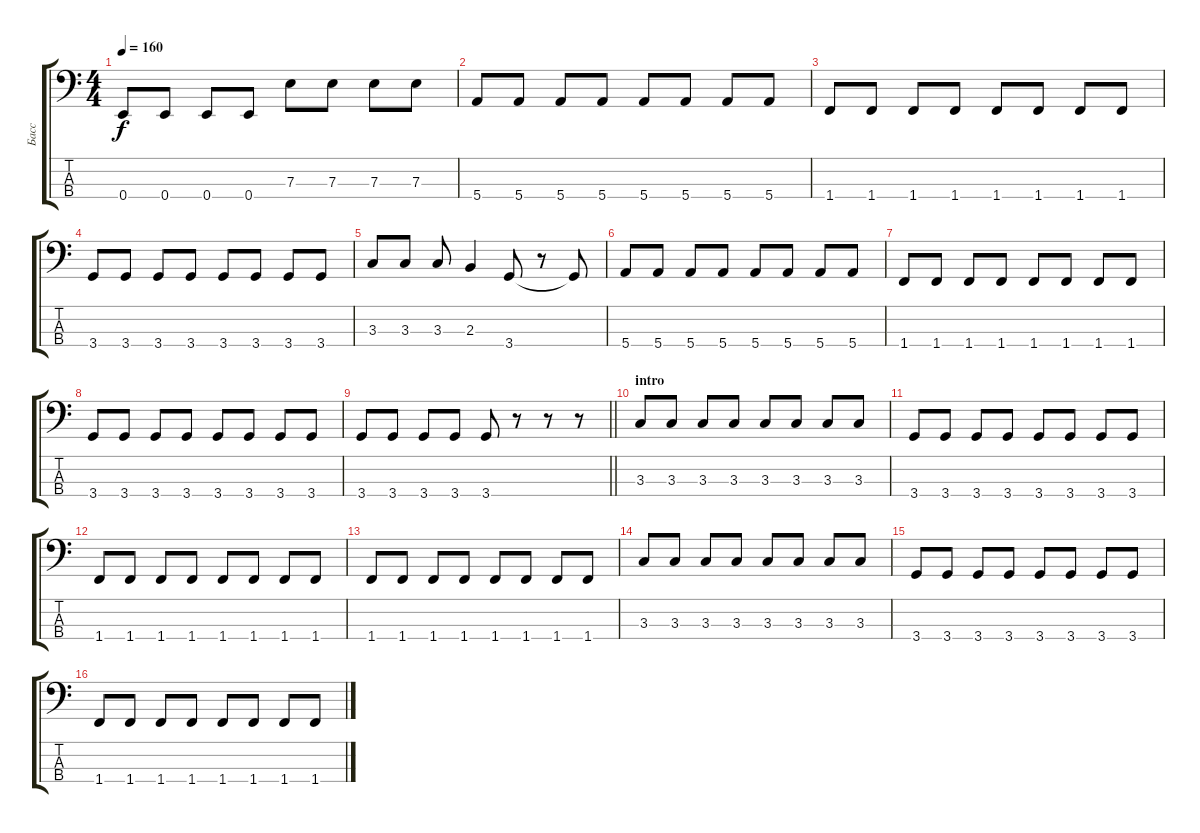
\track ("Басс" "Басс") {instrument electricbassfinger}
\staff {score tabs}
\tuning (G2 D2 A1 E1) {hide}
\ts (4 4)
\tempo 160
\clef f4
\ks c
0.4.8{dy f} 0.4.8 0.4.8 0.4.8 7.3.8 7.3.8 7.3.8 7.3.8 |
5.4.8 5.4.8 5.4.8 5.4.8 5.4.8 5.4.8 5.4.8 5.4.8 |
1.4.8 1.4.8 1.4.8 1.4.8 1.4.8 1.4.8 1.4.8 1.4.8 |
3.4.8 3.4.8 3.4.8 3.4.8 3.4.8 3.4.8 3.4.8 3.4.8 |
3.3.8 3.3.8 3.3.8 2.3.4 3.4.8 r.8 3.4{t}.8 |
5.4.8 5.4.8 5.4.8 5.4.8 5.4.8 5.4.8 5.4.8 5.4.8 |
1.4.8 1.4.8 1.4.8 1.4.8 1.4.8 1.4.8 1.4.8 1.4.8 |
3.4.8 3.4.8 3.4.8 3.4.8 3.4.8 3.4.8 3.4.8 3.4.8 |
\barLineRight lightlight
3.4.8 3.4.8 3.4.8 3.4.8 3.4.8 r.8 r.8 r.8 |
\section ("" "intro")
3.3.8 3.3.8 3.3.8 3.3.8 3.3.8 3.3.8 3.3.8 3.3.8 |
3.4.8 3.4.8 3.4.8 3.4.8 3.4.8 3.4.8 3.4.8 3.4.8 |
1.4.8 1.4.8 1.4.8 1.4.8 1.4.8 1.4.8 1.4.8 1.4.8 |
1.4.8 1.4.8 1.4.8 1.4.8 1.4.8 1.4.8 1.4.8 1.4.8 |
3.3.8 3.3.8 3.3.8 3.3.8 3.3.8 3.3.8 3.3.8 3.3.8 |
3.4.8 3.4.8 3.4.8 3.4.8 3.4.8 3.4.8 3.4.8 3.4.8 |
1.4.8 1.4.8 1.4.8 1.4.8 1.4.8 1.4.8 1.4.8 1.4.8
